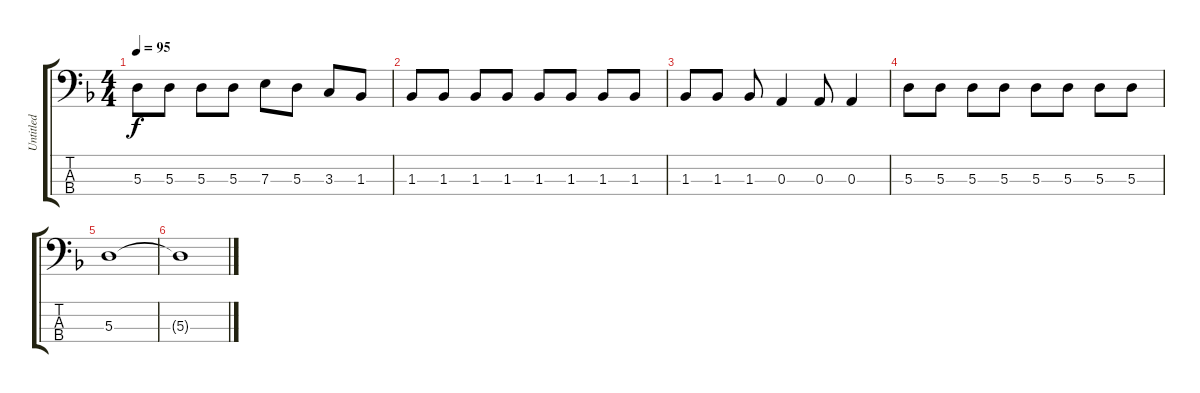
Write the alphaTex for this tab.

\track ("Untitled" "Untitled") {instrument electricbassfinger}
\staff {score tabs}
\tuning (G2 D2 A1 E1) {hide}
\ts (4 4)
\tempo 95
\clef f4
\ks f
5.3.8{dy f} 5.3.8 5.3.8 5.3.8 7.3.8 5.3.8 3.3.8 1.3.8 |
1.3.8 1.3.8 1.3.8 1.3.8 1.3.8 1.3.8 1.3.8 1.3.8 |
1.3.8 1.3.8 1.3.8 0.3.4 0.3.8 0.3.4 |
5.3.8 5.3.8 5.3.8 5.3.8 5.3.8 5.3.8 5.3.8 5.3.8 |
5.3.1 |
5.3{t}.1
